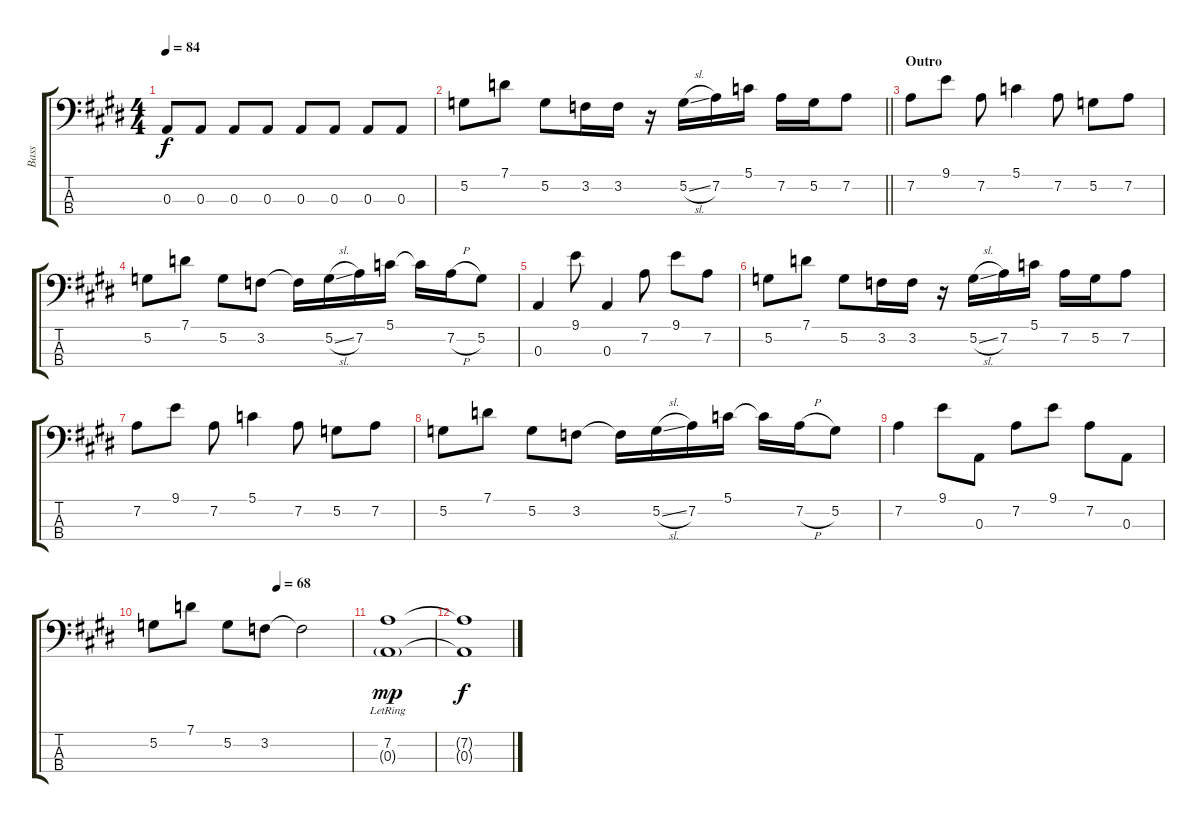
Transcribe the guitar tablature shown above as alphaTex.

\track ("Bass" "Bass") {instrument electricbassfinger}
\staff {score tabs}
\tuning (G2 D2 A1 E1) {hide}
\ts (4 4)
\tempo 84
\clef f4
\ks e
0.3.8{dy f} 0.3.8 0.3.8 0.3.8 0.3.8 0.3.8 0.3.8 0.3.8 |
\barLineRight lightlight
5.2.8 7.1.8 5.2.8 3.2.16 3.2.16 r.16 5.2{sl}.16 7.2.16 5.1.16 7.2.16 5.2.16 7.2.8 |
\section ("" "Outro")
7.2.8 9.1.8 7.2.8 5.1.4 7.2.8 5.2.8 7.2.8 |
5.2.8 7.1.8 5.2.8 3.2.8 3.2{t}.16 5.2{sl}.16 7.2.16 5.1.16 5.1{t}.16 7.2{h}.16 5.2.8 |
0.3.4 9.1.8 0.3.4 7.2.8 9.1.8 7.2.8 |
5.2.8 7.1.8 5.2.8 3.2.16 3.2.16 r.16 5.2{sl}.16 7.2.16 5.1.16 7.2.16 5.2.16 7.2.8 |
7.2.8 9.1.8 7.2.8 5.1.4 7.2.8 5.2.8 7.2.8 |
5.2.8 7.1.8 5.2.8 3.2.8 3.2{t}.16 5.2{sl}.16 7.2.16 5.1.16 5.1{t}.16 7.2{h}.16 5.2.8 |
7.2.4 9.1.8 0.3.8 7.2.8 9.1.8 7.2.8 0.3.8 |
\tempo (68 0.625)
5.2.8 7.1.8 5.2.8 3.2.8 3.2{t}.2 |
(7.2 0.3{g lr}).1{dy mp} |
(7.2{t} 0.3{t}).1{dy f}
